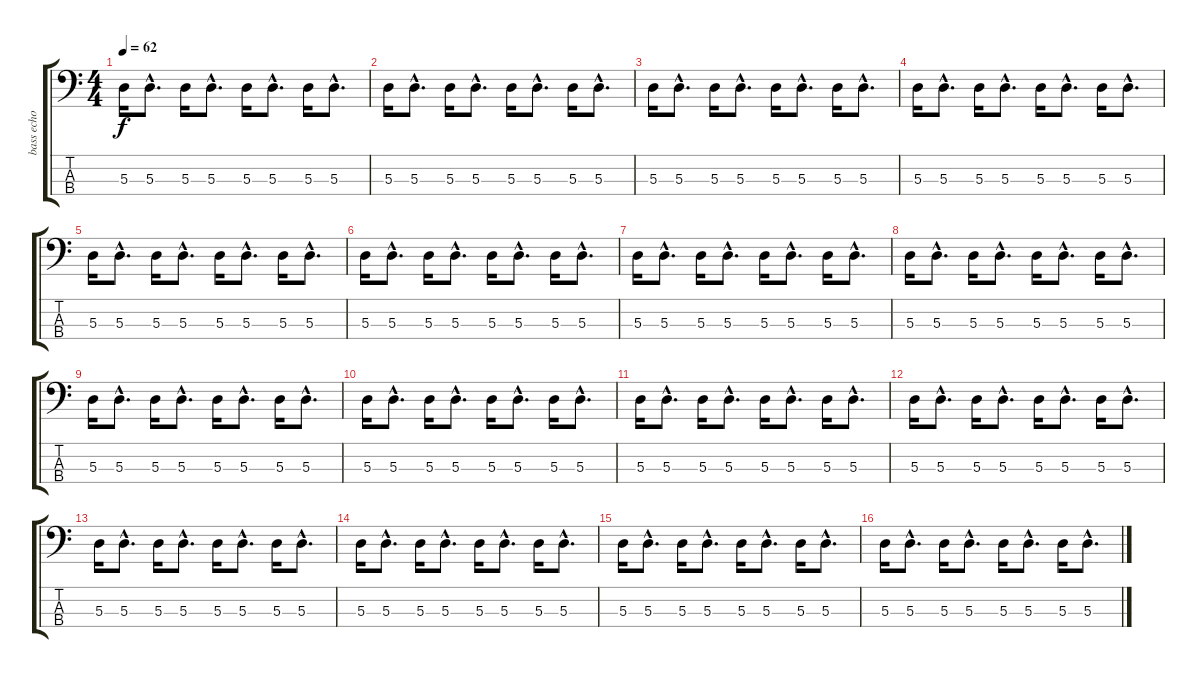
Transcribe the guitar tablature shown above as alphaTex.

\track ("bass echo" "bass echo") {instrument fretlessbass}
\staff {score tabs}
\tuning (G2 D2 A1 E1) {hide}
\ts (4 4)
\tempo 62
\clef f4
\ks c
5.3.16{dy f} 5.3{hac}.8{d} 5.3.16 5.3{hac}.8{d} 5.3.16 5.3{hac}.8{d} 5.3.16 5.3{hac}.8{d} |
5.3.16 5.3{hac}.8{d} 5.3.16 5.3{hac}.8{d} 5.3.16 5.3{hac}.8{d} 5.3.16 5.3{hac}.8{d} |
5.3.16 5.3{hac}.8{d} 5.3.16 5.3{hac}.8{d} 5.3.16 5.3{hac}.8{d} 5.3.16 5.3{hac}.8{d} |
5.3.16 5.3{hac}.8{d} 5.3.16 5.3{hac}.8{d} 5.3.16 5.3{hac}.8{d} 5.3.16 5.3{hac}.8{d} |
5.3.16 5.3{hac}.8{d} 5.3.16 5.3{hac}.8{d} 5.3.16 5.3{hac}.8{d} 5.3.16 5.3{hac}.8{d} |
5.3.16 5.3{hac}.8{d} 5.3.16 5.3{hac}.8{d} 5.3.16 5.3{hac}.8{d} 5.3.16 5.3{hac}.8{d} |
5.3.16 5.3{hac}.8{d} 5.3.16 5.3{hac}.8{d} 5.3.16 5.3{hac}.8{d} 5.3.16 5.3{hac}.8{d} |
5.3.16 5.3{hac}.8{d} 5.3.16 5.3{hac}.8{d} 5.3.16 5.3{hac}.8{d} 5.3.16 5.3{hac}.8{d} |
5.3.16 5.3{hac}.8{d} 5.3.16 5.3{hac}.8{d} 5.3.16 5.3{hac}.8{d} 5.3.16 5.3{hac}.8{d} |
5.3.16 5.3{hac}.8{d} 5.3.16 5.3{hac}.8{d} 5.3.16 5.3{hac}.8{d} 5.3.16 5.3{hac}.8{d} |
5.3.16 5.3{hac}.8{d} 5.3.16 5.3{hac}.8{d} 5.3.16 5.3{hac}.8{d} 5.3.16 5.3{hac}.8{d} |
5.3.16 5.3{hac}.8{d} 5.3.16 5.3{hac}.8{d} 5.3.16 5.3{hac}.8{d} 5.3.16 5.3{hac}.8{d} |
5.3.16 5.3{hac}.8{d} 5.3.16 5.3{hac}.8{d} 5.3.16 5.3{hac}.8{d} 5.3.16 5.3{hac}.8{d} |
5.3.16 5.3{hac}.8{d} 5.3.16 5.3{hac}.8{d} 5.3.16 5.3{hac}.8{d} 5.3.16 5.3{hac}.8{d} |
5.3.16 5.3{hac}.8{d} 5.3.16 5.3{hac}.8{d} 5.3.16 5.3{hac}.8{d} 5.3.16 5.3{hac}.8{d} |
5.3.16 5.3{hac}.8{d} 5.3.16 5.3{hac}.8{d} 5.3.16 5.3{hac}.8{d} 5.3.16 5.3{hac}.8{d}
